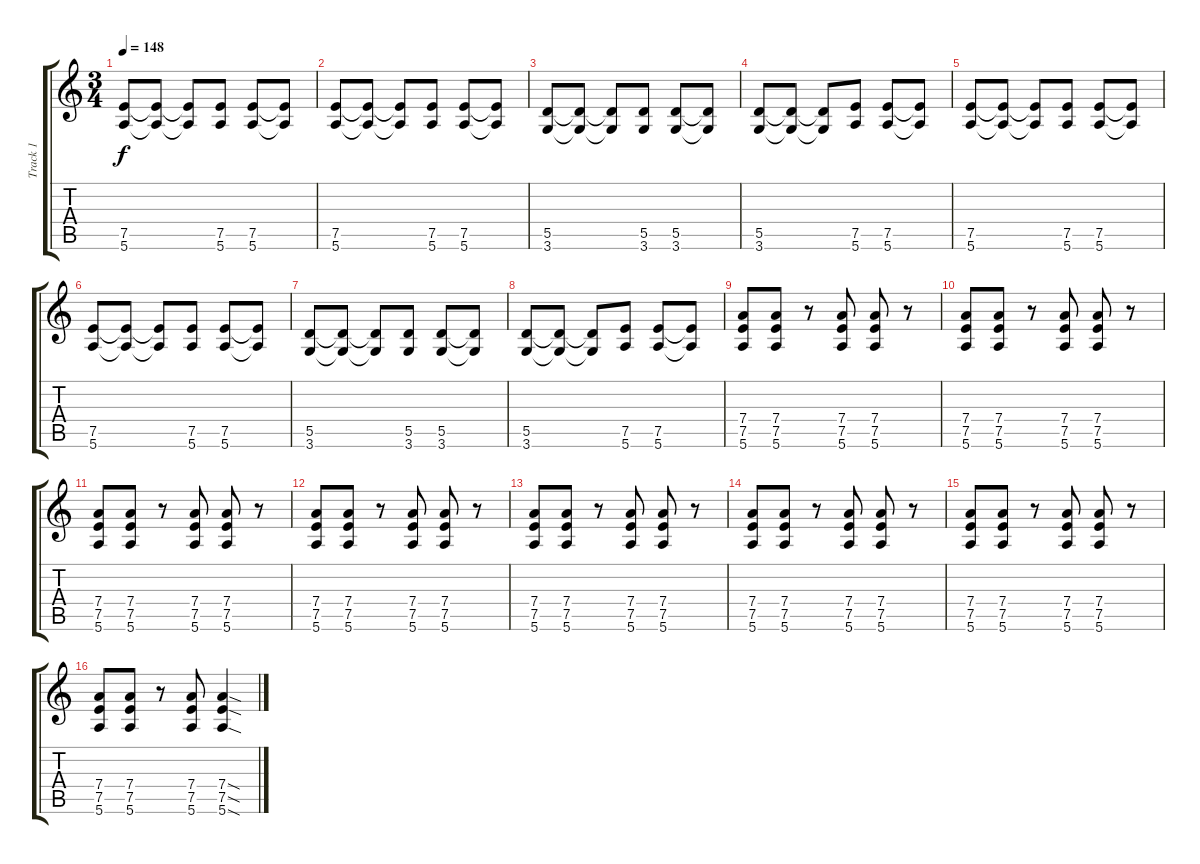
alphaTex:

\track ("Track 1" "Track 1") {instrument overdrivenguitar}
\staff {score tabs}
\tuning (E4 B3 G3 D3 A2 E2) {hide}
\ts (3 4)
\tempo 148
\clef g2
\ks c
(7.5 5.6).8{dy f} (7.5{t} 5.6{t}).8 (7.5{t} 5.6{t}).8 (7.5 5.6).8 (7.5 5.6).8 (7.5{t} 5.6{t}).8 |
(7.5 5.6).8 (7.5{t} 5.6{t}).8 (7.5{t} 5.6{t}).8 (7.5 5.6).8 (7.5 5.6).8 (7.5{t} 5.6{t}).8 |
(5.5 3.6).8 (5.5{t} 3.6{t}).8 (5.5{t} 3.6{t}).8 (5.5 3.6).8 (5.5 3.6).8 (5.5{t} 3.6{t}).8 |
(5.5 3.6).8 (5.5{t} 3.6{t}).8 (5.5{t} 3.6{t}).8 (7.5 5.6).8 (7.5 5.6).8 (7.5{t} 5.6{t}).8 |
(7.5 5.6).8 (7.5{t} 5.6{t}).8 (7.5{t} 5.6{t}).8 (7.5 5.6).8 (7.5 5.6).8 (7.5{t} 5.6{t}).8 |
(7.5 5.6).8 (7.5{t} 5.6{t}).8 (7.5{t} 5.6{t}).8 (7.5 5.6).8 (7.5 5.6).8 (7.5{t} 5.6{t}).8 |
(5.5 3.6).8 (5.5{t} 3.6{t}).8 (5.5{t} 3.6{t}).8 (5.5 3.6).8 (5.5 3.6).8 (5.5{t} 3.6{t}).8 |
(5.5 3.6).8 (5.5{t} 3.6{t}).8 (5.5{t} 3.6{t}).8 (7.5 5.6).8 (7.5 5.6).8 (7.5{t} 5.6{t}).8 |
(7.4 7.5 5.6).8 (7.4 7.5 5.6).8 r.8 (7.4 7.5 5.6).8 (7.4 7.5 5.6).8 r.8 |
(7.4 7.5 5.6).8 (7.4 7.5 5.6).8 r.8 (7.4 7.5 5.6).8 (7.4 7.5 5.6).8 r.8 |
(7.4 7.5 5.6).8 (7.4 7.5 5.6).8 r.8 (7.4 7.5 5.6).8 (7.4 7.5 5.6).8 r.8 |
(7.4 7.5 5.6).8 (7.4 7.5 5.6).8 r.8 (7.4 7.5 5.6).8 (7.4 7.5 5.6).8 r.8 |
(7.4 7.5 5.6).8 (7.4 7.5 5.6).8 r.8 (7.4 7.5 5.6).8 (7.4 7.5 5.6).8 r.8 |
(7.4 7.5 5.6).8 (7.4 7.5 5.6).8 r.8 (7.4 7.5 5.6).8 (7.4 7.5 5.6).8 r.8 |
(7.4 7.5 5.6).8 (7.4 7.5 5.6).8 r.8 (7.4 7.5 5.6).8 (7.4 7.5 5.6).8 r.8 |
(7.4 7.5 5.6).8 (7.4 7.5 5.6).8 r.8 (7.4 7.5 5.6).8 (7.4{sod} 7.5{sod} 5.6{sod}).4
